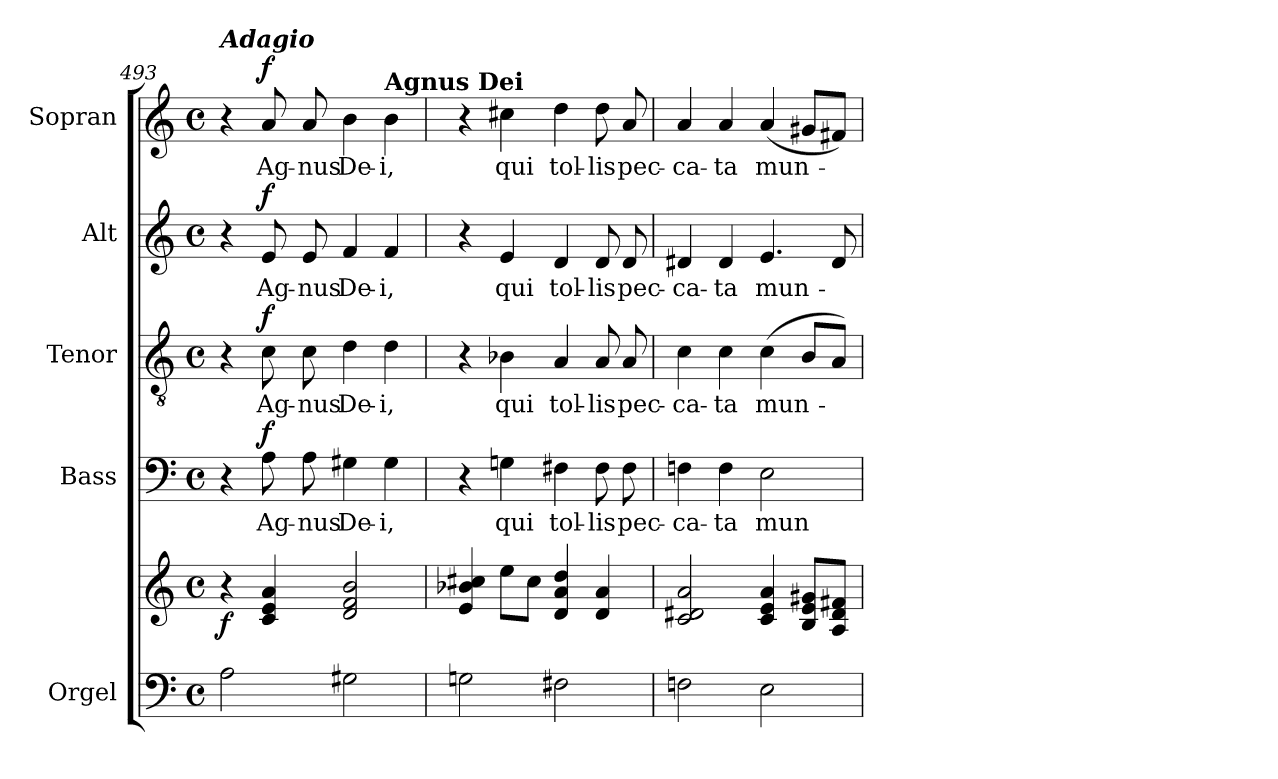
**kern	**kern	**dynam	**kern	**text	**dynam	**kern	**text	**dynam	**kern	**text	**dynam	**kern	**text	**dynam
*part5	*part5	*part5	*part4	*part4	*part4	*part3	*part3	*part3	*part2	*part2	*part2	*part1	*part1	*part1
*staff6	*staff5	*staff5/6	*staff4	*staff4	*staff4	*staff3	*staff3	*staff3	*staff2	*staff2	*staff2	*staff1	*staff1	*staff1
*I"Orgel	*	*	*I"Bass	*	*	*I"Tenor	*	*	*I"Alt	*	*	*I"Sopran	*	*
*I'Org.	*	*	*I'B.	*	*	*I'T.	*	*	*I'A.	*	*	*I'S.	*	*
!!LO:PB:g=z
*clefF4	*clefG2	*	*clefF4	*	*	*clefGv2	*	*	*clefG2	*	*	*clefG2	*	*
*k[]	*k[]	*	*k[]	*	*	*k[]	*	*	*k[]	*	*	*k[]	*	*
*C:	*C:	*	*C:	*	*	*C:	*	*	*C:	*	*	*C:	*	*
*M4/4	*M4/4	*	*M4/4	*	*	*M4/4	*	*	*M4/4	*	*	*M4/4	*	*
*met(c)	*met(c)	*	*met(c)	*	*	*met(c)	*	*	*met(c)	*	*	*met(c)	*	*
=493	=493	=493	=493	=493	=493	=493	=493	=493	=493	=493	=493	=493	=493	=493
!	!	!	!	!	!	!	!	!	!	!	!	!LO:TX:a:Bi:t=Adagio	!	!
!	!	!LO:DY:b	!	!	!	!	!	!	!	!	!	!	!	!
2A\	4r	f	4r	.	.	4r	.	.	4r	.	.	4r	.	.
!	!	!	!	!LO:LY:b	!LO:DY:a	!	!LO:LY:b	!LO:DY:a	!	!LO:LY:b	!LO:DY:a	!	!LO:LY:b	!LO:DY:a
.	4c/ 4e/ 4a/	.	8A\	Ag-	f	8c\	Ag-	f	8e/	Ag-	f	8a/	Ag-	f
!	!	!	!	!LO:LY:b	!	!	!LO:LY:b	!	!	!LO:LY:b	!	!	!LO:LY:b	!
.	.	.	8A\	-nus	.	8c\	-nus	.	8e/	-nus	.	8a/	-nus	.
!	!	!	!	!LO:LY:b	!	!	!LO:LY:b	!	!	!LO:LY:b	!	!	!LO:LY:b	!
2G#X\	2d/ 2f/ 2b/	.	4G#X\	De-	.	4d\	De-	.	4f/	De-	.	4b\	De-	.
!	!	!	!	!	!	!	!	!	!	!	!	!LO:TX:a:B:t=Agnus Dei	!	!
!	!	!	!	!LO:LY:b	!	!	!LO:LY:b	!	!	!LO:LY:b	!	!	!LO:LY:b	!
.	.	.	4G#\	-i,	.	4d\	-i,	.	4f/	-i,	.	4b\	-i,	.
=494	=494	=494	=494	=494	=494	=494	=494	=494	=494	=494	=494	=494	=494	=494
2Gn\	4e/ 4b-X/ 4cc#X/	.	4r	.	.	4r	.	.	4r	.	.	4r	.	.
!	!	!	!	!LO:LY:b	!	!	!LO:LY:b	!	!	!LO:LY:b	!	!	!LO:LY:b	!
.	8ee\L	.	4Gn\	qui	.	4B-X\	qui	.	4e/	qui	.	4cc#X\	qui	.
.	8cc#\J	.	.	.	.	.	.	.	.	.	.	.	.	.
!	!	!	!	!LO:LY:b	!	!	!LO:LY:b	!	!	!LO:LY:b	!	!	!LO:LY:b	!
2F#X\	4d/ 4a/ 4dd/	.	4F#X\	tol-	.	4A/	tol-	.	4d/	tol-	.	4dd\	tol-	.
!	!	!	!	!LO:LY:b	!	!	!LO:LY:b	!	!	!LO:LY:b	!	!	!LO:LY:b	!
.	4d/ 4a/	.	8F#\	-lis	.	8A/	-lis	.	8d/	-lis	.	8dd\	-lis	.
!	!	!	!	!LO:LY:b	!	!	!LO:LY:b	!	!	!LO:LY:b	!	!	!LO:LY:b	!
.	.	.	8F#\	pec-	.	8A/	pec-	.	8d/	pec-	.	8a/	pec-	.
=495	=495	=495	=495	=495	=495	=495	=495	=495	=495	=495	=495	=495	=495	=495
!	!	!	!	!LO:LY:b	!	!	!LO:LY:b	!	!	!LO:LY:b	!	!	!LO:LY:b	!
2Fn\	2c/ 2d#X/ 2a/	.	4Fn\	-ca-	.	4c\	-ca-	.	4d#X/	-ca-	.	4a/	-ca-	.
!	!	!	!	!LO:LY:b	!	!	!LO:LY:b	!	!	!LO:LY:b	!	!	!LO:LY:b	!
.	.	.	4F\	-ta	.	4c\	-ta	.	4d#/	-ta	.	4a/	-ta	.
!	!	!	!	!LO:LY:b	!	!	!LO:LY:b	!	!	!LO:LY:b	!	!	!LO:LY:b	!
2E\	4c/ 4e/ 4a/	.	2E\	mun-	.	(>4c\	mun-	.	4.e/	mun-	.	(<4a/	mun-	.
.	8B/ 8e/ 8g#X/L	.	.	.	.	8B/L	.	.	.	.	.	8g#X/L	.	.
.	8A/ 8d#/ 8f#X/J	.	.	.	.	8A/J)	.	.	8d#/	.	.	8f#X/J)	.	.
=	=	=	=	=	=	=	=	=	=	=	=	=	=	=
*-	*-	*-	*-	*-	*-	*-	*-	*-	*-	*-	*-	*-	*-	*-
